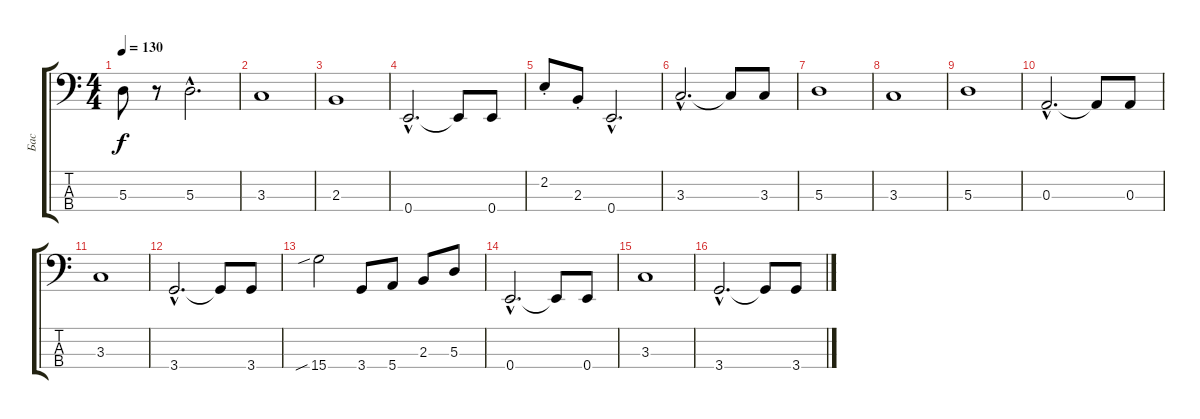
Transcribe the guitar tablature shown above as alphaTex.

\track ("Бас" "Бас") {instrument electricbassfinger}
\staff {score tabs}
\tuning (G2 D2 A1 E1) {hide}
\ts (4 4)
\tempo 130
\clef f4
\ks c
5.3.8{dy f} r.8 5.3{hac}.2{d} |
3.3.1 |
2.3.1 |
0.4{hac}.2{d} 0.4{t}.8 0.4.8 |
2.2{st}.8 2.3{st}.8 0.4{hac}.2{d} |
3.3{hac}.2{d} 3.3{t}.8 3.3.8 |
5.3.1 |
3.3.1 |
5.3.1 |
0.3{hac}.2{d} 0.3{t}.8 0.3.8 |
3.3.1 |
3.4{hac}.2{d} 3.4{t}.8 3.4.8 |
15.4{sib}.2 3.4.8 5.4.8 2.3.8 5.3.8 |
0.4{hac}.2{d} 0.4{t}.8 0.4.8 |
3.3.1 |
3.4{hac}.2{d} 3.4{t}.8 3.4.8
